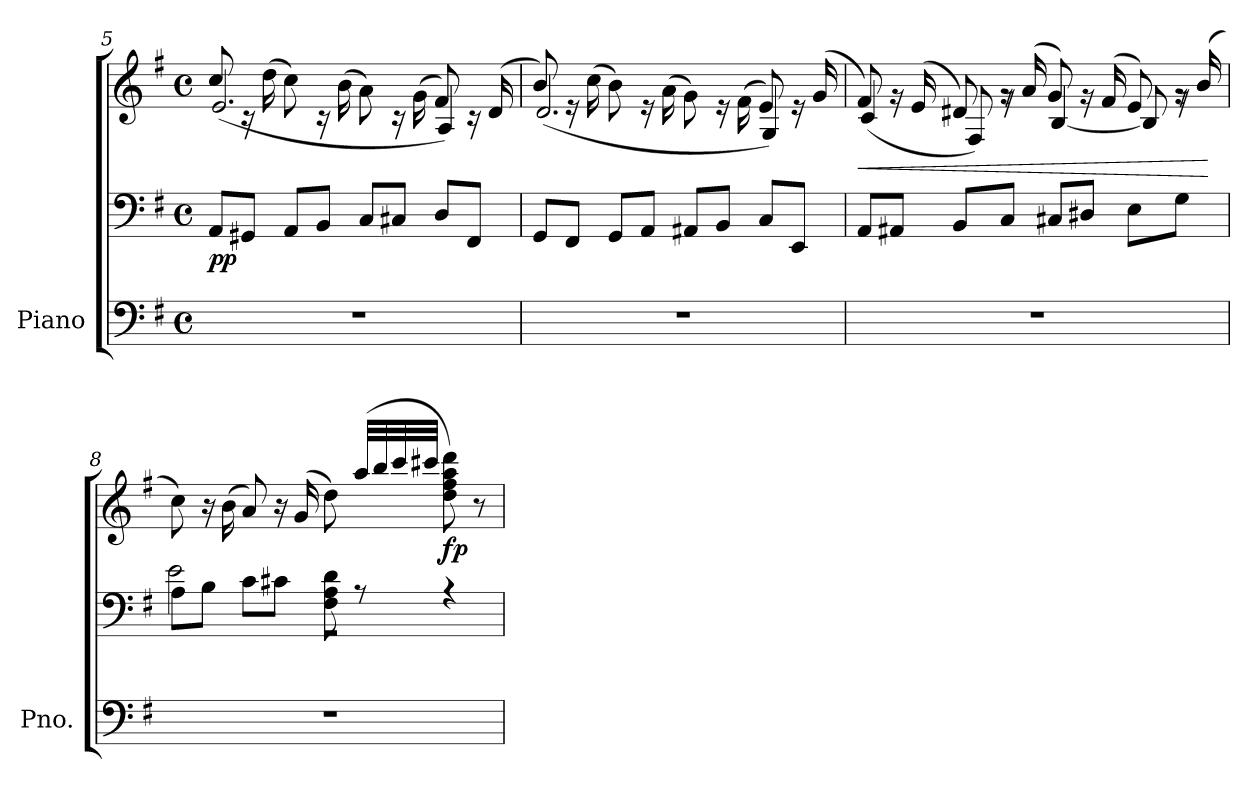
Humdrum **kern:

**kern	**kern	**kern	**dynam
*part1	*part1	*part1	*part1
*staff3	*staff2	*staff1	*staff1/2/3
*I"Piano	*	*	*
*I'Pno.	*	*	*
*clefF4	*clefF4	*clefG2	*
*k[f#]	*k[f#]	*k[f#]	*
*M4/4	*M4/4	*M4/4	*
*met(c)	*met(c)	*met(c)	*
=5	=5	=5	=5
*	*	*^	*
!	!	!	!	!LO:DY:b=2
1r	8AA/L	8cc/	(<2.e/	pp
.	8GG#X/J	16rc	.	.
.	.	(>16dd\	.	.
.	8AA/L	8cc\)	.	.
.	8BB/J	16rc	.	.
.	.	(>16b\	.	.
.	8C/L	8a\)	.	.
.	8C#X/J	16rc	.	.
.	.	(>16g\	.	.
.	8D/L	8f#/)	4A/)	.
.	8FF#/J	16rc	.	.
.	.	(>16d/	.	.
=6	=6	=6	=6	=6
1r	8GG/L	8b/)	(<2.d/	.
.	8FF#/J	16re	.	.
.	.	(<16cc\	.	.
.	8GG/L	8b\)	.	.
.	8AA/J	16re	.	.
.	.	(<16a\	.	.
.	8AA#X/L	8g\)	.	.
.	8BB/J	16re	.	.
.	.	(>16f#\	.	.
.	8C/L	8e/)	4G/)	.
.	8EE/J	16re	.	.
.	.	(>16g/	.	.
!!LO:LB:g=z	!!
=7	=7	=7	=7	=7
!	!	!	!	!LO:HP:b
1r	8AA/L	8f#/)	(<4c/	<
.	8AA#X/J	16rg	.	.
.	.	(>16e/	.	.
.	8BB/L	8d#X/)	8F#/)	.
.	8C/J	16rg	8rg	.
.	.	(>16a/	.	.
.	8C#X/L	8g/)	[4B/	.
.	8D#X/J	16rg	.	.
.	.	(>16f#/	.	.
.	8E\L	8e/)	8B/]	.
.	8G\J	16rg	8rg	.
.	.	(>16b/	.	.
*	*	*v	*v	*
.	.	.	[
=8	=8	=8	=8
*	*^	*	*
!	!	!	!	!LO:DY:b=2
!	!	!	!	!LO:DY:n=1:b
1r	8A\L	2e\	8cc\)	mp mf
.	8B\J	.	16r	.
.	.	.	(>16b\	.
.	8c\L	.	8a/)	.
.	8c#X\J	.	16r	.
.	.	.	(>16g/	.
.	8F#\ 8A\ 8d\	2r	8dd\)	.
.	8r	.	(<32aa!/LLL	.
.	.	.	32bb!/	.
.	.	.	32ccc!/	.
.	.	.	32ccc#X!/JJJ	.
!	!	!	!	!LO:DY:n=2:b
.	4r	.	8dd\ 8ff#\ 8aa\ 8ddd\)	fp
.	.	.	8r	.
*	*v	*v	*	*
=	=	=	=
*-	*-	*-	*-
